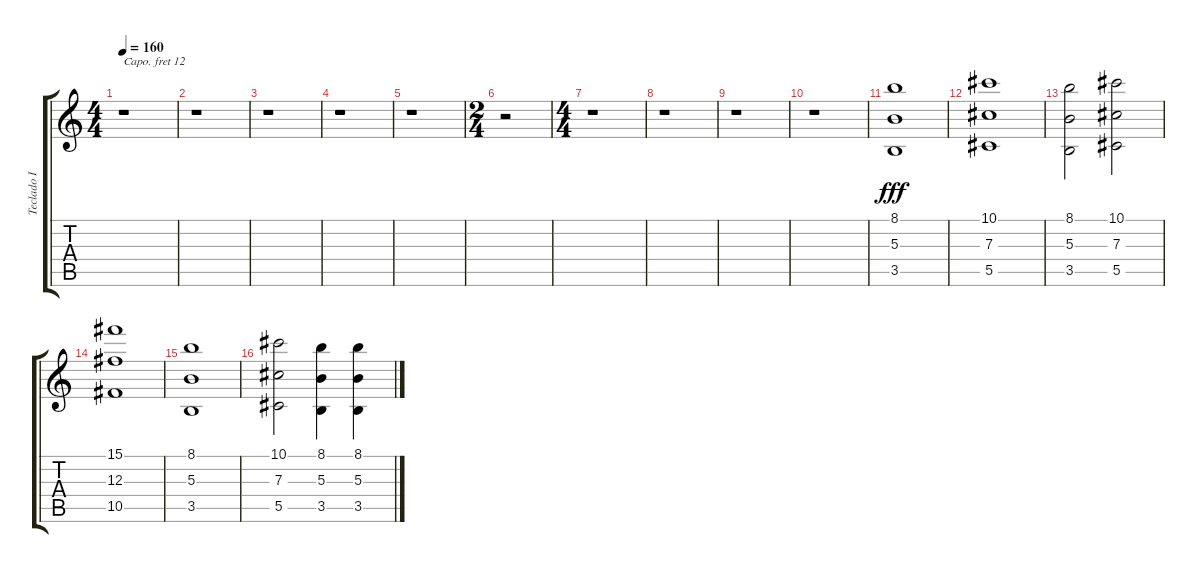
\track ("Teclado I" "Teclado I") {instrument stringensemble1}
\staff {score tabs}
\capo 12
\tuning (Eb4 Bb3 Gb3 Db3 Ab2 Eb2) {hide}
\ts (4 4)
\tempo 160
\clef g2
\ks c
r.1{dy f} |
r.1 |
r.1 |
r.1 |
r.1 |
\ts (2 4)
r.2 |
\ts (4 4)
r.1 |
r.1 |
r.1 |
r.1{volume 7} |
(8.1 5.3 3.5).1{dy fff} |
(10.1 7.3 5.5).1 |
(8.1 5.3 3.5).2 (10.1 7.3 5.5).2 |
(15.1 12.3 10.5).1 |
(8.1 5.3 3.5).1 |
(10.1 7.3 5.5).2 (8.1 5.3 3.5).4 (8.1 5.3 3.5).4
